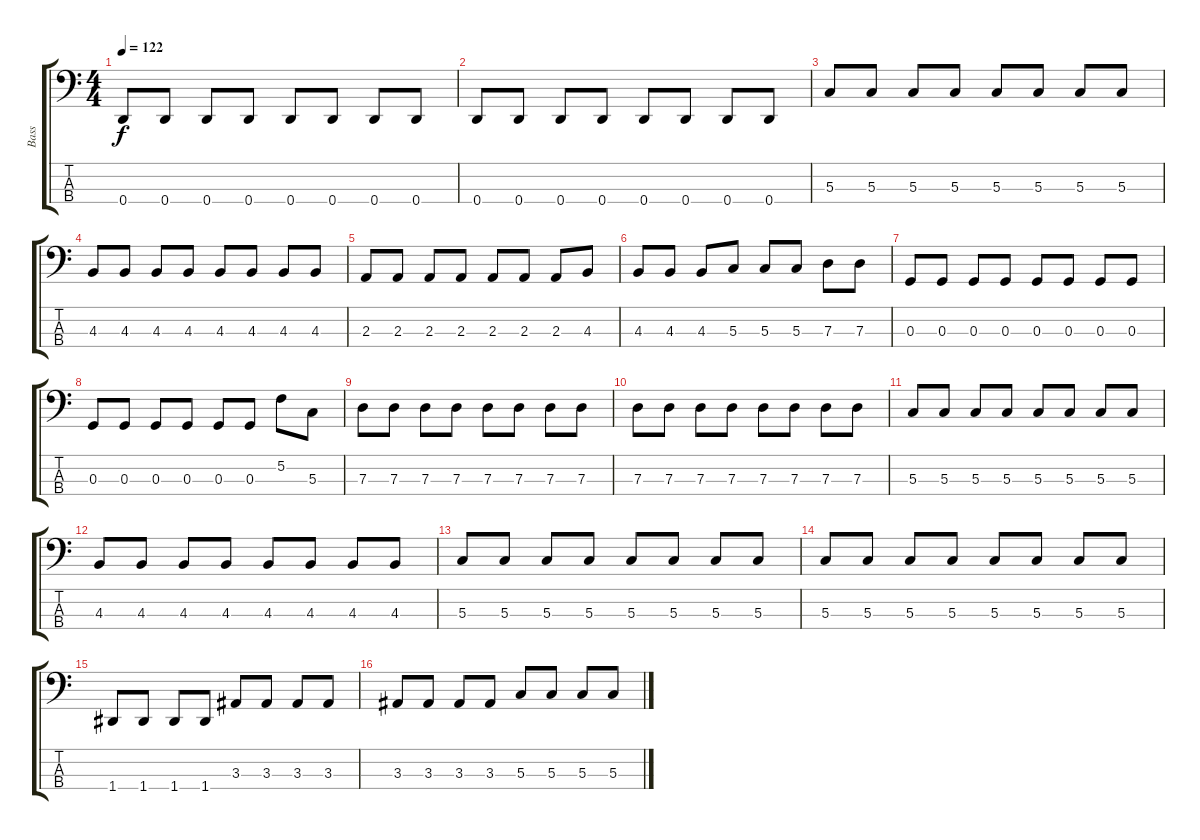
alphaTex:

\track ("Bass" "Bass") {instrument electricbasspick}
\staff {score tabs}
\tuning (F2 C2 G1 D1) {hide}
\ts (4 4)
\tempo 122
\clef f4
\ks c
0.4.8{dy f} 0.4.8 0.4.8 0.4.8 0.4.8 0.4.8 0.4.8 0.4.8 |
0.4.8 0.4.8 0.4.8 0.4.8 0.4.8 0.4.8 0.4.8 0.4.8 |
5.3.8 5.3.8 5.3.8 5.3.8 5.3.8 5.3.8 5.3.8 5.3.8 |
4.3.8 4.3.8 4.3.8 4.3.8 4.3.8 4.3.8 4.3.8 4.3.8 |
2.3.8 2.3.8 2.3.8 2.3.8 2.3.8 2.3.8 2.3.8 4.3.8 |
4.3.8 4.3.8 4.3.8 5.3.8 5.3.8 5.3.8 7.3.8 7.3.8 |
0.3.8 0.3.8 0.3.8 0.3.8 0.3.8 0.3.8 0.3.8 0.3.8 |
0.3.8 0.3.8 0.3.8 0.3.8 0.3.8 0.3.8 5.2.8 5.3.8 |
7.3.8 7.3.8 7.3.8 7.3.8 7.3.8 7.3.8 7.3.8 7.3.8 |
7.3.8 7.3.8 7.3.8 7.3.8 7.3.8 7.3.8 7.3.8 7.3.8 |
5.3.8 5.3.8 5.3.8 5.3.8 5.3.8 5.3.8 5.3.8 5.3.8 |
4.3.8 4.3.8 4.3.8 4.3.8 4.3.8 4.3.8 4.3.8 4.3.8 |
5.3.8 5.3.8 5.3.8 5.3.8 5.3.8 5.3.8 5.3.8 5.3.8 |
5.3.8 5.3.8 5.3.8 5.3.8 5.3.8 5.3.8 5.3.8 5.3.8 |
1.4.8 1.4.8 1.4.8 1.4.8 3.3.8 3.3.8 3.3.8 3.3.8 |
3.3.8 3.3.8 3.3.8 3.3.8 5.3.8 5.3.8 5.3.8 5.3.8
